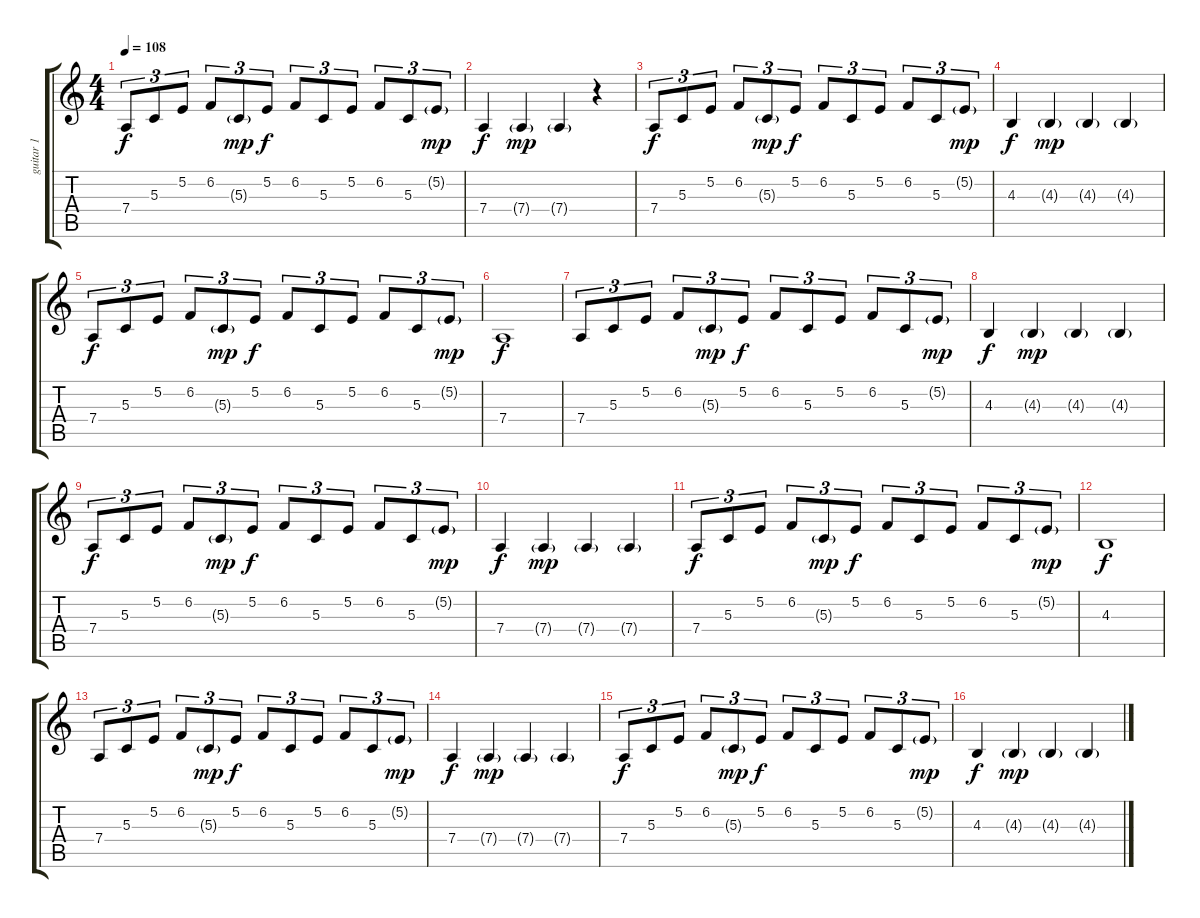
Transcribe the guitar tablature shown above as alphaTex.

\track ("guitar 1" "guitar 1") {instrument acousticgrandpiano}
\staff {score tabs}
\tuning (E4 B3 G3 D3 A2 E2) {hide}
\ts (4 4)
\tempo 108
\clef g2
\ks c
7.4.8{tu (3 2) dy f instrument acousticgrandpiano} 5.3.8{tu (3 2)} 5.2.8{tu (3 2)} 6.2.8{tu (3 2)} 5.3{g}.8{tu (3 2) dy mp} 5.2.8{tu (3 2) dy f} 6.2.8{tu (3 2)} 5.3.8{tu (3 2)} 5.2.8{tu (3 2)} 6.2.8{tu (3 2)} 5.3.8{tu (3 2)} 5.2{g}.8{tu (3 2) dy mp} |
7.4.4{dy f} 7.4{g}.4{dy mp} 7.4{g}.4 r.4 |
7.4.8{tu (3 2) dy f} 5.3.8{tu (3 2)} 5.2.8{tu (3 2)} 6.2.8{tu (3 2)} 5.3{g}.8{tu (3 2) dy mp} 5.2.8{tu (3 2) dy f} 6.2.8{tu (3 2)} 5.3.8{tu (3 2)} 5.2.8{tu (3 2)} 6.2.8{tu (3 2)} 5.3.8{tu (3 2)} 5.2{g}.8{tu (3 2) dy mp} |
4.3.4{dy f} 4.3{g}.4{dy mp} 4.3{g}.4 4.3{g}.4 |
7.4.8{tu (3 2) dy f} 5.3.8{tu (3 2)} 5.2.8{tu (3 2)} 6.2.8{tu (3 2)} 5.3{g}.8{tu (3 2) dy mp} 5.2.8{tu (3 2) dy f} 6.2.8{tu (3 2)} 5.3.8{tu (3 2)} 5.2.8{tu (3 2)} 6.2.8{tu (3 2)} 5.3.8{tu (3 2)} 5.2{g}.8{tu (3 2) dy mp} |
7.4.1{dy f} |
7.4.8{tu (3 2)} 5.3.8{tu (3 2)} 5.2.8{tu (3 2)} 6.2.8{tu (3 2)} 5.3{g}.8{tu (3 2) dy mp} 5.2.8{tu (3 2) dy f} 6.2.8{tu (3 2)} 5.3.8{tu (3 2)} 5.2.8{tu (3 2)} 6.2.8{tu (3 2)} 5.3.8{tu (3 2)} 5.2{g}.8{tu (3 2) dy mp} |
4.3.4{dy f} 4.3{g}.4{dy mp} 4.3{g}.4 4.3{g}.4 |
7.4.8{tu (3 2) dy f} 5.3.8{tu (3 2)} 5.2.8{tu (3 2)} 6.2.8{tu (3 2)} 5.3{g}.8{tu (3 2) dy mp} 5.2.8{tu (3 2) dy f} 6.2.8{tu (3 2)} 5.3.8{tu (3 2)} 5.2.8{tu (3 2)} 6.2.8{tu (3 2)} 5.3.8{tu (3 2)} 5.2{g}.8{tu (3 2) dy mp} |
7.4.4{dy f} 7.4{g}.4{dy mp} 7.4{g}.4 7.4{g}.4 |
7.4.8{tu (3 2) dy f} 5.3.8{tu (3 2)} 5.2.8{tu (3 2)} 6.2.8{tu (3 2)} 5.3{g}.8{tu (3 2) dy mp} 5.2.8{tu (3 2) dy f} 6.2.8{tu (3 2)} 5.3.8{tu (3 2)} 5.2.8{tu (3 2)} 6.2.8{tu (3 2)} 5.3.8{tu (3 2)} 5.2{g}.8{tu (3 2) dy mp} |
4.3.1{dy f} |
7.4.8{tu (3 2)} 5.3.8{tu (3 2)} 5.2.8{tu (3 2)} 6.2.8{tu (3 2)} 5.3{g}.8{tu (3 2) dy mp} 5.2.8{tu (3 2) dy f} 6.2.8{tu (3 2)} 5.3.8{tu (3 2)} 5.2.8{tu (3 2)} 6.2.8{tu (3 2)} 5.3.8{tu (3 2)} 5.2{g}.8{tu (3 2) dy mp} |
7.4.4{dy f} 7.4{g}.4{dy mp} 7.4{g}.4 7.4{g}.4 |
7.4.8{tu (3 2) dy f} 5.3.8{tu (3 2)} 5.2.8{tu (3 2)} 6.2.8{tu (3 2)} 5.3{g}.8{tu (3 2) dy mp} 5.2.8{tu (3 2) dy f} 6.2.8{tu (3 2)} 5.3.8{tu (3 2)} 5.2.8{tu (3 2)} 6.2.8{tu (3 2)} 5.3.8{tu (3 2)} 5.2{g}.8{tu (3 2) dy mp} |
4.3.4{dy f} 4.3{g}.4{dy mp} 4.3{g}.4 4.3{g}.4
